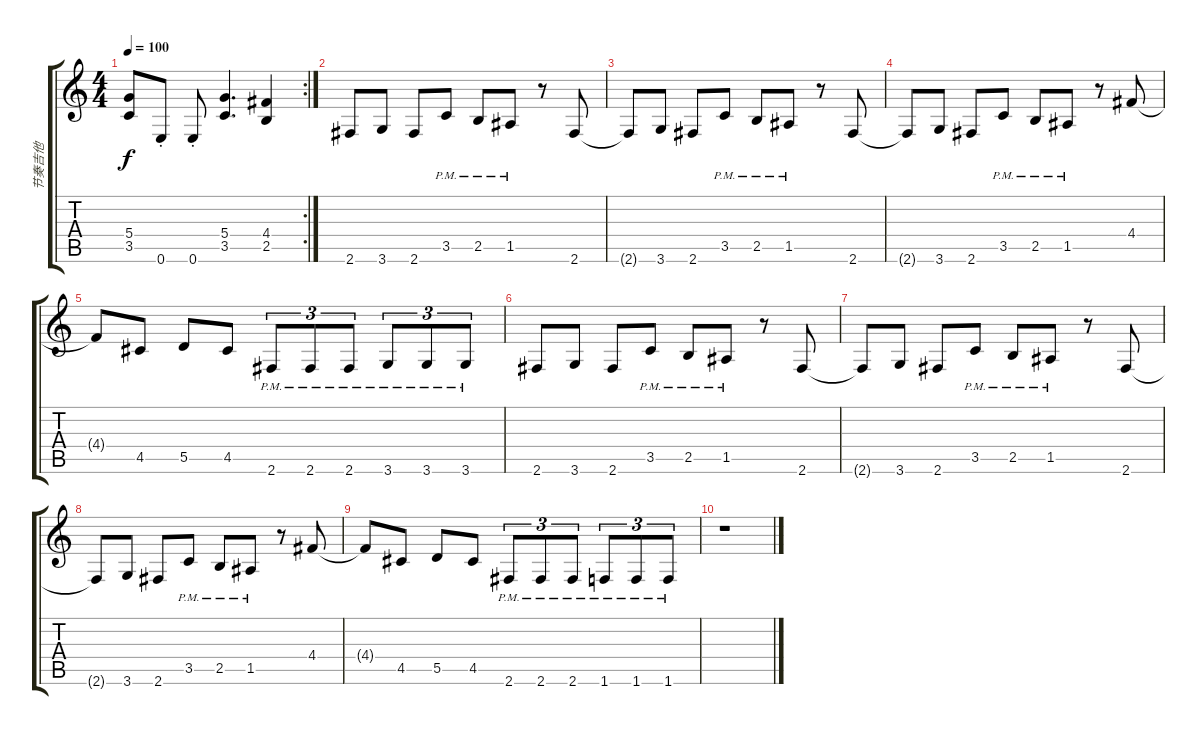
\track ("节奏吉他" "节奏吉他") {instrument distortionguitar}
\staff {score tabs}
\tuning (E4 B3 G3 D3 A2 E2) {hide}
\rc 2
\ts (4 4)
\tempo 100
\clef g2
\ks c
(5.4 3.5).8{dy f} 0.6{st}.8 0.6{st}.8 (5.4 3.5).4{d} (4.4 2.5).4 |
2.6.8 3.6.8 2.6.8 3.5{pm}.8 2.5{pm}.8 1.5{pm}.8 r.8 2.6.8 |
2.6{t}.8 3.6.8 2.6.8 3.5{pm}.8 2.5{pm}.8 1.5{pm}.8 r.8 2.6.8 |
2.6{t}.8 3.6.8 2.6.8 3.5{pm}.8 2.5{pm}.8 1.5{pm}.8 r.8 4.4.8 |
4.4{t}.8 4.5.8 5.5.8 4.5.8 2.6{pm}.8{tu (3 2)} 2.6{pm}.8{tu (3 2)} 2.6{pm}.8{tu (3 2)} 3.6{pm}.8{tu (3 2)} 3.6{pm}.8{tu (3 2)} 3.6{pm}.8{tu (3 2)} |
2.6.8 3.6.8 2.6.8 3.5{pm}.8 2.5{pm}.8 1.5{pm}.8 r.8 2.6.8 |
2.6{t}.8 3.6.8 2.6.8 3.5{pm}.8 2.5{pm}.8 1.5{pm}.8 r.8 2.6.8 |
2.6{t}.8 3.6.8 2.6.8 3.5{pm}.8 2.5{pm}.8 1.5{pm}.8 r.8 4.4.8 |
4.4{t}.8 4.5.8 5.5.8 4.5.8 2.6{pm}.8{tu (3 2)} 2.6{pm}.8{tu (3 2)} 2.6{pm}.8{tu (3 2)} 1.6{pm}.8{tu (3 2)} 1.6{pm}.8{tu (3 2)} 1.6{pm}.8{tu (3 2)} |
r.1
